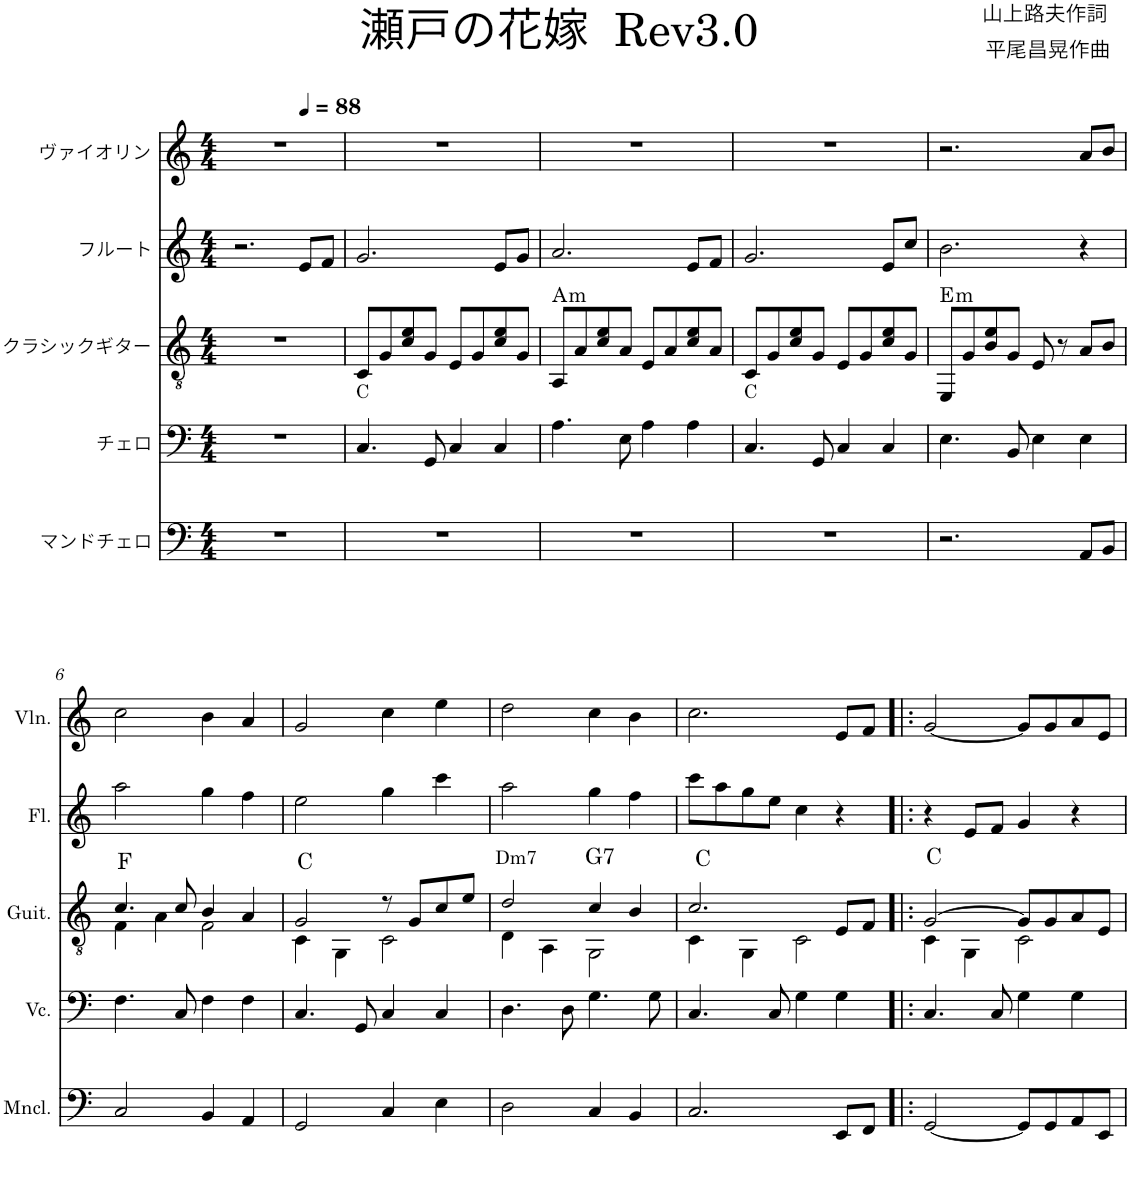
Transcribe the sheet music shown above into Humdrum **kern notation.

**kern	**kern	**kern	**harte	**kern	**kern
*part5	*part4	*part3	*part3	*part2	*part1
*staff5	*staff4	*staff3	*	*staff2	*staff1
*I"マンドチェロ	*I"チェロ	*I"クラシックギター	*	*I"フルート	*I"ヴァイオリン
*clefF4	*clefF4	*clefGv2	*	*clefG2	*clefG2
*k[]	*k[]	*k[]	*	*k[]	*k[]
*M4/4	*M4/4	*M4/4	*	*M4/4	*M4/4
=1	=1	=1	=1	=1	=1
*	*	*	*	*	*^
1r	1r	1r	.	2.r	1r	2.ryy
*	*	*	*	*	*MM88	*
.	.	.	.	8e/L	.	4ryy
.	.	.	.	8f/J	.	.
=2	=2	=2	=2	=2	=2	=2
!	!	!LO:TX:b:t=C	!	!	!	!
*	*	*	*	*	*v	*v
1r	4.C/	8C/L	.	2.g/	1r
.	.	8G/	.	.	.
.	.	8c/ 8e/	.	.	.
.	8GG/	8G/J	.	.	.
.	4C/	8E/L	.	.	.
.	.	8G/	.	.	.
.	4C/	8c/ 8e/	.	8e/L	.
.	.	8G/J	.	8g/J	.
=3	=3	=3	=3	=3	=3
!	!	!	!LO:H:kt=m	!	!
1r	4.A\	8AA/L	A:min	2.a/	1r
.	.	8A/	.	.	.
.	.	8c/ 8e/	.	.	.
.	8E\	8A/J	.	.	.
.	4A\	8E/L	.	.	.
.	.	8A/	.	.	.
.	4A\	8c/ 8e/	.	8e/L	.
.	.	8A/J	.	8f/J	.
=4	=4	=4	=4	=4	=4
!	!	!LO:TX:b:t=C	!	!	!
1r	4.C/	8C/L	.	2.g/	1r
.	.	8G/	.	.	.
.	.	8c/ 8e/	.	.	.
.	8GG/	8G/J	.	.	.
.	4C/	8E/L	.	.	.
.	.	8G/	.	.	.
.	4C/	8c/ 8e/	.	8e/L	.
.	.	8G/J	.	8cc/J	.
=5	=5	=5	=5	=5	=5
!	!	!	!LO:H:kt=m	!	!
2.r	4.E\	8EE/L	E:min	2.b\	2.r
.	.	8G/	.	.	.
.	.	8B/ 8e/	.	.	.
.	8BB/	8G/J	.	.	.
.	4E\	8E/	.	.	.
.	.	8r	.	.	.
8AA/L	4E\	8A/L	.	4r	8a/L
8BB/J	.	8B/J	.	.	8b/J
!!LO:LB:g=z
=6	=6	=6	=6	=6	=6
*	*	*^	*	*	*
!	!	!LO:TX:a:t=F	!	!	!	!
2C/	4.F\	4.c/	4F\	.	2aa\	2cc\
.	.	.	4A\	.	.	.
.	8C/	8c/	.	.	.	.
4BB/	4F\	4B/	2F\	.	4gg\	4b\
4AA/	4F\	4A/	.	.	4ff\	4a/
=7	=7	=7	=7	=7	=7	=7
!	!	!LO:TX:a:t=C	!	!	!	!
2GG/	4.C/	2G/	4C\	.	2ee\	2g/
.	.	.	4GG\	.	.	.
.	8GG/	.	.	.	.	.
4C/	4C/	8r	2C\	.	4gg\	4cc\
.	.	8G/L	.	.	.	.
4E\	4C/	8c/	.	.	4ccc\	4ee\
.	.	8e/J	.	.	.	.
=8	=8	=8	=8	=8	=8	=8
!	!	!LO:TX:a:t=Dm7	!	!	!	!
2D\	4.D\	2d/	4D\	.	2aa\	2dd\
.	.	.	4AA\	.	.	.
.	8D\	.	.	.	.	.
!	!	!LO:TX:a:t=G7	!	!	!	!
4C/	4.G\	4c/	2GG\	.	4gg\	4cc\
4BB/	.	4B/	.	.	4ff\	4b\
.	8G\	.	.	.	.	.
=9	=9	=9	=9	=9	=9	=9
!	!	!LO:TX:a:t=C	!	!	!	!
2.C/	4.C/	2.c/	4C\	.	8ccc\L	2.cc\
.	.	.	.	.	8aa\	.
.	.	.	4GG\	.	8gg\	.
.	8C/	.	.	.	8ee\J	.
.	4G\	.	2C\	.	4cc\	.
8EE/L	4G\	8E/L	.	.	4r	8e/L
8FF/J	.	8F/J	.	.	.	8f/J
=10!|:	=10!|:	=10!|:	=10!|:	=10!|:	=10!|:	=10!|:
!	!	!LO:TX:a:t=C	!	!	!	!
[2GG/	4.C/	[2G/	4C\	.	4r	[2g/
.	.	.	4GG\	.	8e/L	.
.	8C/	.	.	.	8f/J	.
8GG/L]	4G\	8G/L]	2C\	.	4g/	8g/L]
8GG/	.	8G/	.	.	.	8g/
8AA/	4G\	8A/	.	.	4r	8a/
8EE/J	.	8E/J	.	.	.	8e/J
*	*	*v	*v	*	*	*
=	=	=	=	=	=
*-	*-	*-	*-	*-	*-
